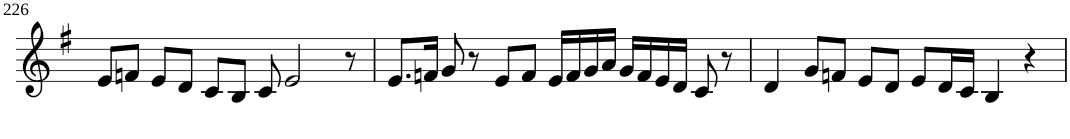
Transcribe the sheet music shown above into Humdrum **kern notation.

**kern
*part1
*staff1
*I"Violin
!!LO:PB:g=z
*clefG2
*k[f#]
*G:
*M6/4
=226
8e/L
8fn/J
8e/L
8d/J
8c/L
8B/J
8c/
2e/
8r
=227
8.e/L
16fn/Jk
8g/
8r
8e/L
8f/J
16e/LL
16f/
16g/
16a/JJ
16g/LL
16f/
16e/
16d/JJ
8c/
8r
=228
4d/
8g/L
8fn/J
8e/L
8d/J
8e/L
16d/L
16c/JJ
4B/
4r
=
*-
